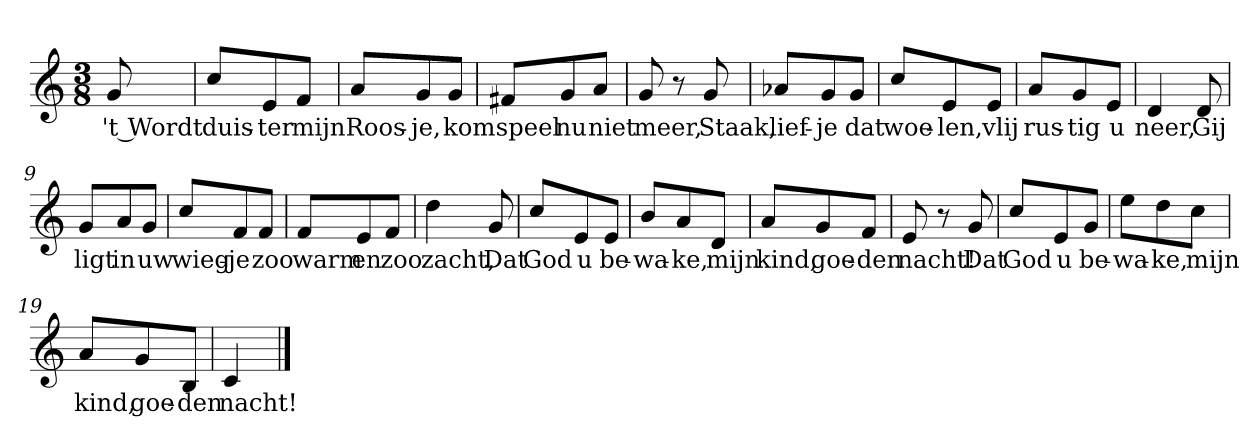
**kern	**text
*part1	*part1
*staff1	*staff1
*clefG2	*
*k[]	*
*C:	*
*M3/8	*
*MM120	*
=	=
8g	't Wordt
=1	=1
8cc/L	duis-
8e/	-ter
8f/J	mijn
=2	=2
8a/L	Roos-
8g/	-je,
8g/J	kom
=3	=3
8f#X/L	speel
8g/	nu
8a/J	niet
=4	=4
8g	meer,
8r	.
8g	Staak,
=5	=5
8a-X/L	lief-
8g/	-je
8g/J	dat
=6	=6
8cc/L	woe-
8e/	-len,
8e/J	vlij
=7	=7
8a/L	rus-
8g/	-tig
8e/J	u
=8	=8
4d	neer,
8d	Gij
=9	=9
8g/L	ligt
8a/	in
8g/J	uw
=10	=10
8cc/L	wieg-
8f/	-je
8f/J	zoo
=11	=11
8f/L	warm
8e/	en
8f/J	zoo
=12	=12
4dd	zacht,
8g	Dat
=13	=13
8cc/L	God
8e/	u
8e/J	be-
=14	=14
8b/L	-wa-
8a/	-ke,
8d/J	mijn
=15	=15
8a/L	kind,
8g/	goe-
8f/J	-den
=16	=16
8e	nacht!
8r	.
8g	Dat
=17	=17
8cc/L	God
8e/	u
8g/J	be-
=18	=18
8ee\L	-wa-
8dd\	-ke,
8cc\J	mijn
=19	=19
8a/L	kind,
8g/	goe-
8B/J	-den
=20	=20
4c	nacht!
==	==
*-	*-
